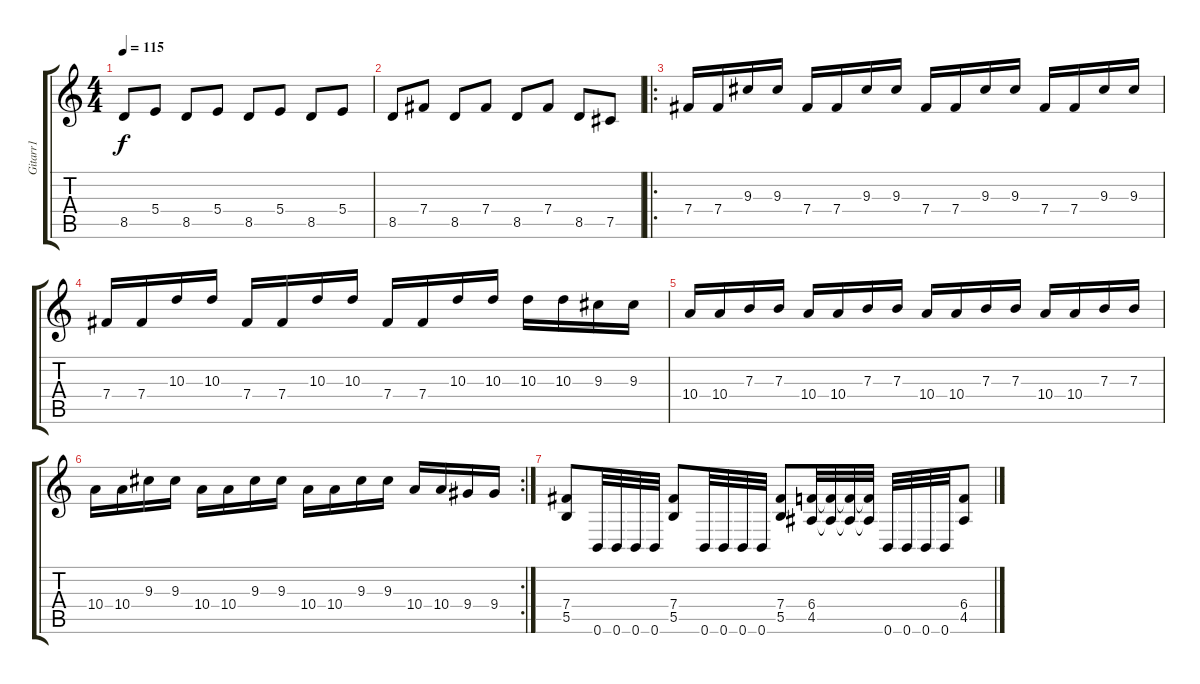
\track ("Gitarr1" "Gitarr1") {instrument overdrivenguitar}
\staff {score tabs}
\tuning (Db4 Ab3 E3 B2 Gb2 B1) {hide}
\ts (4 4)
\tempo 115
\clef g2
\ks c
8.5.8{dy f} 5.4.8 8.5.8 5.4.8 8.5.8 5.4.8 8.5.8 5.4.8 |
8.5.8 7.4.8 8.5.8 7.4.8 8.5.8 7.4.8 8.5.8 7.5.8 |
\ro
7.4.16 7.4.16 9.3.16 9.3.16 7.4.16 7.4.16 9.3.16 9.3.16 7.4.16 7.4.16 9.3.16 9.3.16 7.4.16 7.4.16 9.3.16 9.3.16 |
7.4.16 7.4.16 10.3.16 10.3.16 7.4.16 7.4.16 10.3.16 10.3.16 7.4.16 7.4.16 10.3.16 10.3.16 10.3.16 10.3.16 9.3.16 9.3.16 |
10.4.16 10.4.16 7.3.16 7.3.16 10.4.16 10.4.16 7.3.16 7.3.16 10.4.16 10.4.16 7.3.16 7.3.16 10.4.16 10.4.16 7.3.16 7.3.16 |
\rc 2
10.4.16 10.4.16 9.3.16 9.3.16 10.4.16 10.4.16 9.3.16 9.3.16 10.4.16 10.4.16 9.3.16 9.3.16 10.4.16 10.4.16 9.4.16 9.4.16 |
(7.4 5.5).8 0.6.32 0.6.32 0.6.32 0.6.32 (7.4 5.5).8 0.6.32 0.6.32 0.6.32 0.6.32 (7.4 5.5).8 (6.4 4.5).32 (6.4{t} 4.5{t}).32 (6.4{t} 4.5{t}).32 (6.4{t} 4.5{t}).32 0.6.32 0.6.32 0.6.32 0.6.32 (6.4 4.5).8
